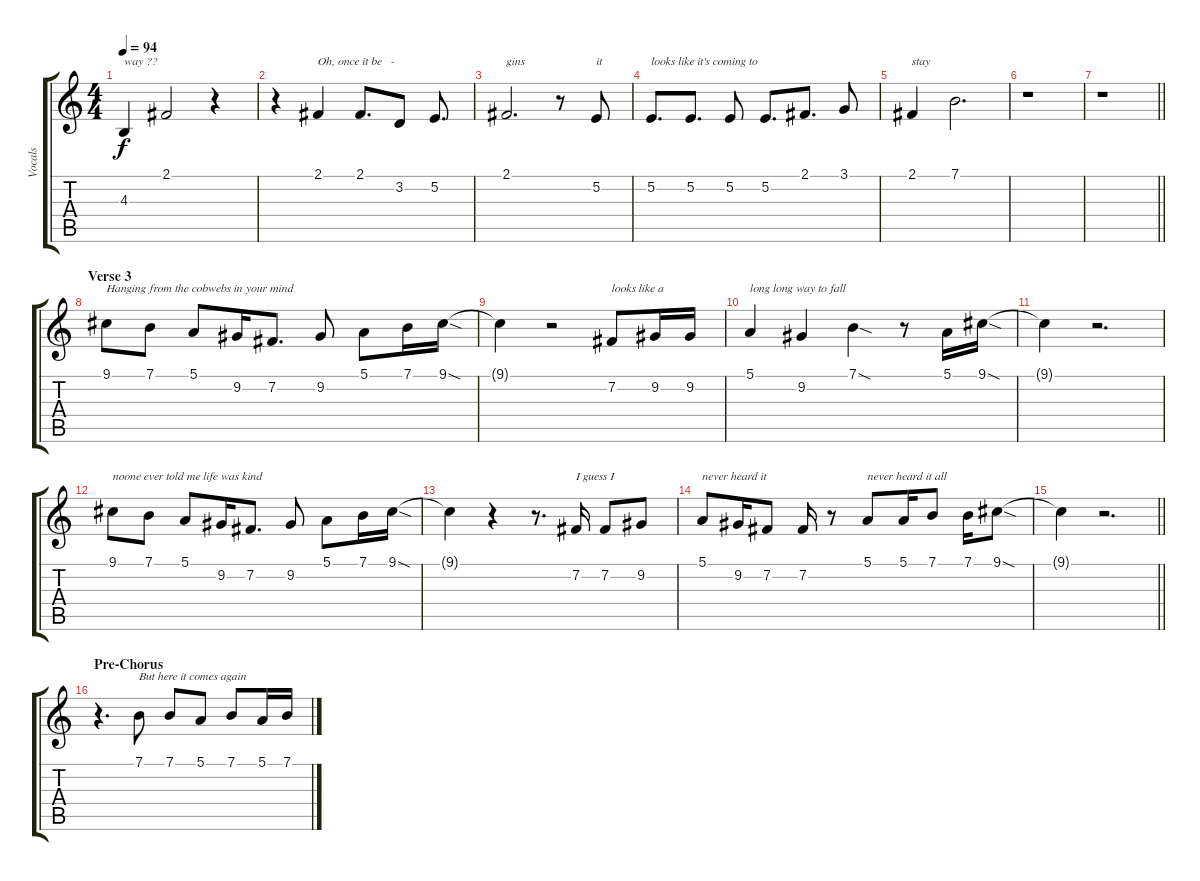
\track ("Vocals" "Vocals") {instrument violin}
\staff {score tabs}
\tuning (E4 B3 G3 D3 A2 E2) {hide}
\ts (4 4)
\tempo 94
\clef g2
\ks c
4.3.4{txt "way ??" dy f} 2.1.2 r.4 |
r.4 2.1.4{txt "Oh, once it be   -"} 2.1.8{d} 3.2.8 5.2.8{d} |
2.1.2{d txt "gins"} r.8 5.2.8{txt "it"} |
5.2.8{d txt "looks like it's coming to "} 5.2.8{d} 5.2.8 5.2.8{d} 2.1.8{d} 3.1.8 |
2.1.4{txt "stay"} 7.1.2{d} |
r.1 |
\barLineRight lightlight
r.1 |
\section ("" "Verse 3")
9.1.8{txt "Hanging from the cobwebs in your mind"} 7.1.8 5.1.8 9.2.16 7.2.8{d} 9.2.8 5.1.8 7.1.16 9.1{sod}.16 |
9.1{t}.4 r.2 7.2.8{txt "looks like a"} 9.2.16 9.2.16 |
5.1.4{txt "long long way to fall"} 9.2.4 7.1{sod}.4 r.8 5.1.16 9.1{sod}.16 |
9.1{t}.4 r.2{d} |
9.1.8{txt "noone ever told me life was kind"} 7.1.8 5.1.8 9.2.16 7.2.8{d} 9.2.8 5.1.8 7.1.16 9.1{sod}.16 |
9.1{t}.4 r.4 r.8{d} 7.2.16{txt "I guess I"} 7.2.8 9.2.8 |
5.1.8{txt "never heard it"} 9.2.16 7.2.8 7.2.16 r.8 5.1.8{txt "never heard it all"} 5.1.16 7.1.8 7.1.16 9.1{sod}.8 |
\barLineRight lightlight
9.1{t}.4 r.2{d} |
\section ("" "Pre-Chorus")
r.4{d} 7.1.8{txt "But here it comes again"} 7.1.8 5.1.8 7.1.8 5.1.16 7.1.16
